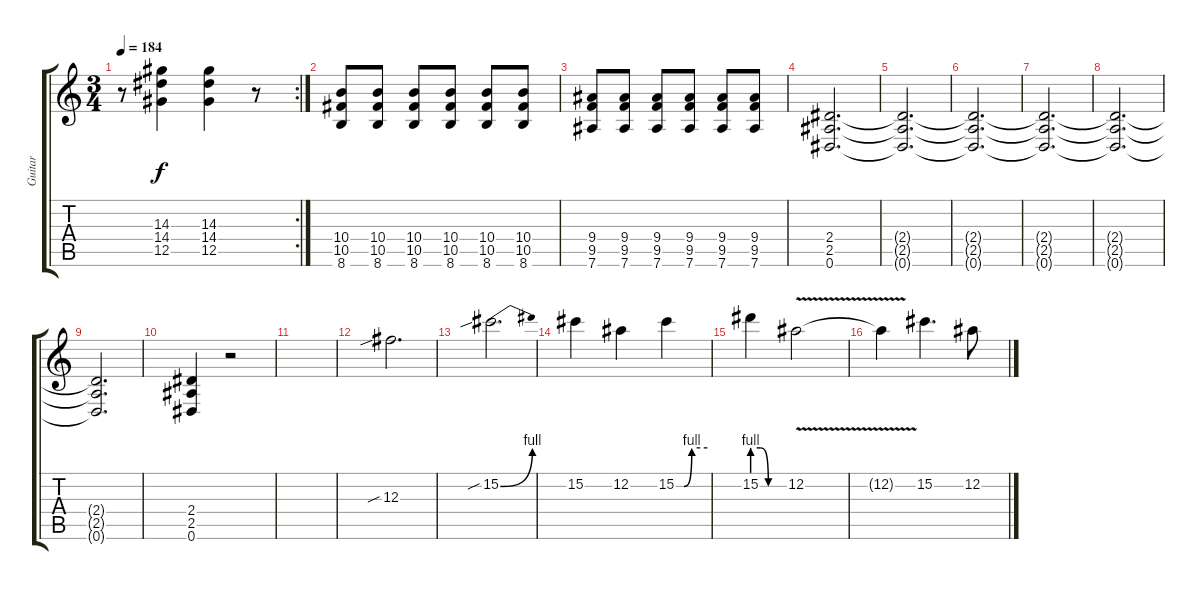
\track ("Guitar" "Guitar") {instrument distortionguitar}
\staff {score tabs}
\tuning (Eb4 Bb3 Gb3 Db3 Ab2 Eb2) {hide}
\rc 2
\ts (3 4)
\tempo 184
\clef g2
\ks c
r.8{dy f} (14.3 14.4 12.5).4 (14.3 14.4 12.5).4 r.8 |
(10.4 10.5 8.6).8 (10.4 10.5 8.6).8 (10.4 10.5 8.6).8 (10.4 10.5 8.6).8 (10.4 10.5 8.6).8 (10.4 10.5 8.6).8 |
(9.4 9.5 7.6).8 (9.4 9.5 7.6).8 (9.4 9.5 7.6).8 (9.4 9.5 7.6).8 (9.4 9.5 7.6).8 (9.4 9.5 7.6).8 |
(2.4 2.5 0.6).2{d} |
(2.4{t} 2.5{t} 0.6{t}).2{d} |
(2.4{t} 2.5{t} 0.6{t}).2{d} |
(2.4{t} 2.5{t} 0.6{t}).2{d} |
(2.4{t} 2.5{t} 0.6{t}).2{d} |
(2.4{t} 2.5{t} 0.6{t}).2{d} |
(2.4 2.5 0.6).4 r.2 |
|
12.3{sib}.2{d} |
15.2{be (bend 0 0 60 4) sib}.2{d} |
15.2.4 12.2.4 15.2{be (custom 0 0 15 0 30 4 60 4)}.4 |
15.2{be (custom 0 4 15 4 30 0 60 0)}.4 12.2{v}.2 |
12.2{t}.4 15.2.4{d} 12.2.8
